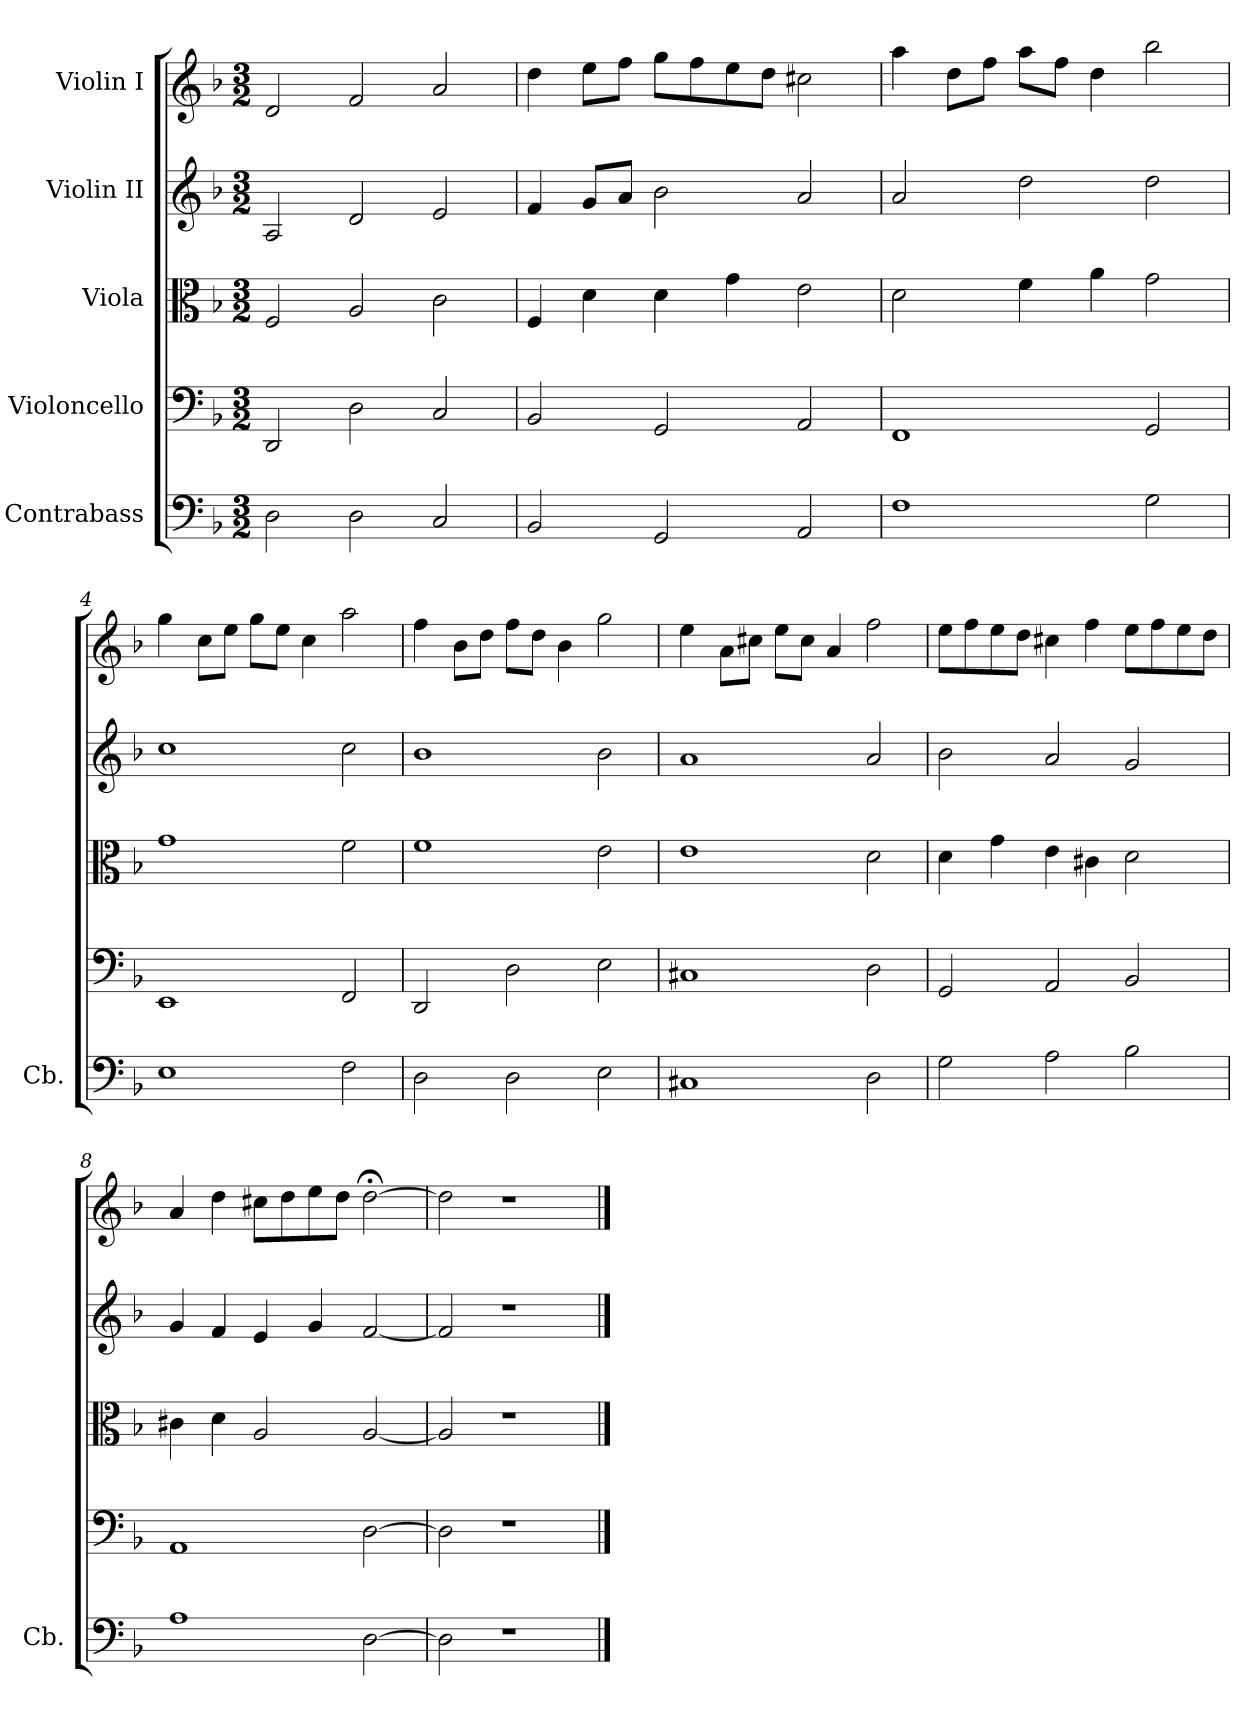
**kern	**kern	**kern	**kern	**kern
*part5	*part4	*part3	*part2	*part1
*staff5	*staff4	*staff3	*staff2	*staff1
*I"Contrabass	*I"Violoncello	*I"Viola	*I"Violin II	*I"Violin I
*I'Cb.	*	*	*	*
*clefF4	*clefF4	*clefC3	*clefG2	*clefG2
*ITrd7c12	*	*	*	*
*k[b-]	*k[b-]	*k[b-]	*k[b-]	*k[b-]
*M3/2	*M3/2	*M3/2	*M3/2	*M3/2
*MM150	*MM150	*MM150	*MM150	*MM150
=1	=1	=1	=1	=1
2DD\	2DD/	2F/	2A/	2d/
2DD\	2D\	2A/	2d/	2f/
2CC/	2C/	2c\	2e/	2a/
=2	=2	=2	=2	=2
2BBB-/	2BB-/	4F/	4f/	4dd\
.	.	4d\	8g/L	8ee\L
.	.	.	8a/J	8ff\J
2GGG/	2GG/	4d\	2b-\	8gg\L
.	.	.	.	8ff\
.	.	4g\	.	8ee\
.	.	.	.	8dd\J
2AAA/	2AA/	2e\	2a/	2cc#X\
=3	=3	=3	=3	=3
1FF	1FF	2d\	2a/	4aa\
.	.	.	.	8dd\L
.	.	.	.	8ff\J
.	.	4f\	2dd\	8aa\L
.	.	.	.	8ff\J
.	.	4a\	.	4dd\
2GG\	2GG/	2g\	2dd\	2bb-\
=4	=4	=4	=4	=4
1EE	1EE	1g	1cc	4gg\
.	.	.	.	8cc\L
.	.	.	.	8ee\J
.	.	.	.	8gg\L
.	.	.	.	8ee\J
.	.	.	.	4cc\
2FF\	2FF/	2f\	2cc\	2aa\
=5	=5	=5	=5	=5
2DD\	2DD/	1f	1b-	4ff\
.	.	.	.	8b-\L
.	.	.	.	8dd\J
2DD\	2D\	.	.	8ff\L
.	.	.	.	8dd\J
.	.	.	.	4b-\
2EE\	2E\	2e\	2b-\	2gg\
!!LO:LB:g=z
=6	=6	=6	=6	=6
1CC#X	1C#X	1e	1a	4ee\
.	.	.	.	8a\L
.	.	.	.	8cc#X\J
.	.	.	.	8ee\L
.	.	.	.	8cc#\J
.	.	.	.	4a/
2DD\	2D\	2d\	2a/	2ff\
=7	=7	=7	=7	=7
2GG\	2GG/	4d\	2b-\	8ee\L
.	.	.	.	8ff\
.	.	4g\	.	8ee\
.	.	.	.	8dd\J
2AA\	2AA/	4e\	2a/	4cc#X\
.	.	4c#X\	.	4ff\
2BB-\	2BB-/	2d\	2g/	8ee\L
.	.	.	.	8ff\
.	.	.	.	8ee\
.	.	.	.	8dd\J
=8	=8	=8	=8	=8
*	*	*	*	*MM146
1AA	1AA	4c#X\	4g/	4a/
*	*	*	*	*MM138
.	.	4d\	4f/	4dd\
.	.	2A/	4e/	8cc#X\L
.	.	.	.	8dd\
*	*	*	*	*MM100
.	.	.	4g/	8ee\
.	.	.	.	8dd\J
[2DD\	[2D\	[2A/	[2f/	[2dd;<\
=9	=9	=9	=9	=9
2DD\]	2D\]	2A/]	2f/]	2dd\]
1r	1r	1r	1r	1r
==	==	==	==	==
*-	*-	*-	*-	*-
